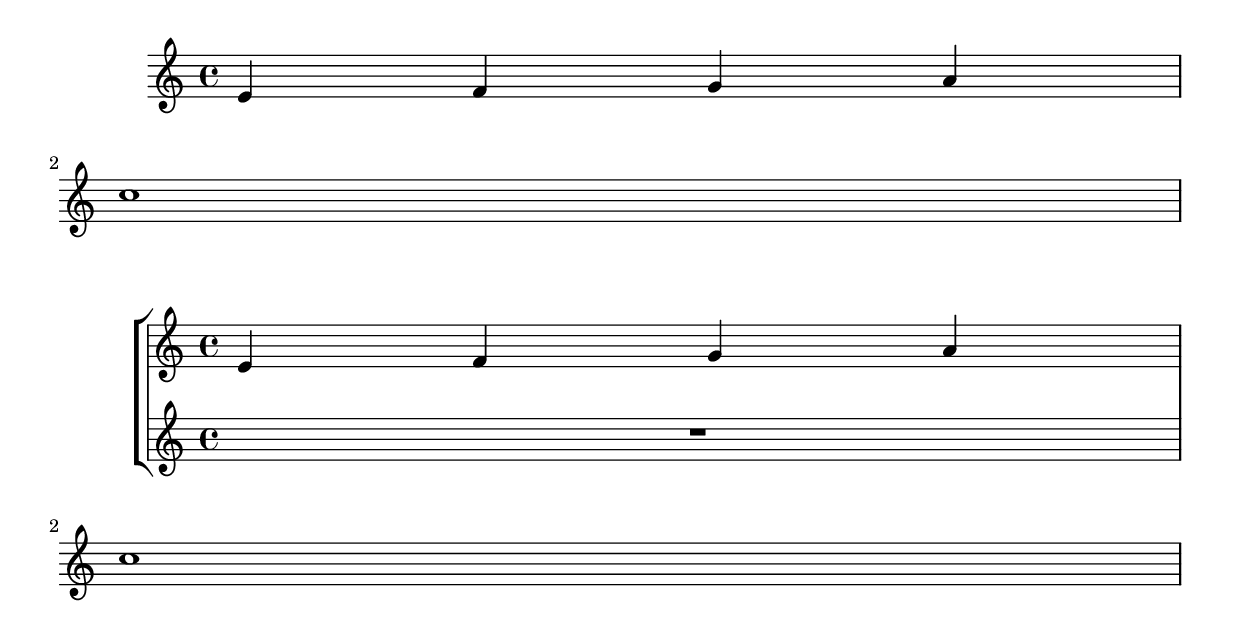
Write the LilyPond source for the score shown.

%% Do not edit this file; it is automatically
%% generated from LSR http://lsr.dsi.unimi.it
%% This file is in the public domain.
\version "2.13.10"

\header {
  lsrtags = "staff-notation, tweaks-and-overrides, breaks"

%% Translation of GIT committish: 45fc8488655f9ea122d1ec6e3328892618bd6971
  texidoces = "
El primer pentagrama vacío también se puede suprimir de la
partitura estableciendo la propiedad @code{remove-first} de
@code{VerticalAxisGroup}.  Esto se puede hacer globalmente dentro
del bloque @code{\\layout}, o localmente dentro del pentagrama
concreto que se quiere suprimir.  En este último caso, tenemos que
especificar el contexto (@code{Staff} se aplica sólo al pentagrama
actual) delante de la propiedad.

El pentagrama inferior del segundo grupo no se elimina, porque el
ajuste sólo se aplica al pentagrama concreto dentro del que se
escribe.

"
  doctitlees = "Quitar la primera línea vacía"

%% Translation of GIT committish: d96023d8792c8af202c7cb8508010c0d3648899d
  texidocde = "
Ein leeres Notensystem kann auch aus der ersten Zeile einer Partitur
entfernt werden, indem die Eigenschaft @code{remove-first} der
@code{VerticalAxisGroup}-Eigenschaft eingesetzt wird.  Das kann
man global in einer @code{\\layout}-Umgebung oder lokal in dem
bestimmten Notensystem machen, das entfernt werden soll.  In letzterem
Fall muss man den Kontext angeben.

Das untere Notensystem der zweiten Systemgruppe wird nicht entfernt,
weil in die Einstellungen in dem Schnipsel nur für das eine Notensystem
gültig sind.

"
  doctitlede = "Die erste leere Notenzeile auch entfernen"
%% Translation of GIT committish: d78027a94928ddcdd18fd6534cbe6d719f80b6e6
  texidocfr = "
Par défaut, le premier système comportera absolument toutes les portées.
Si vous voulez masquer les portées vides y compris pour le premier
système, vous devrez activer la propriété @code{remove-first} du
@code{VerticalAxisGroup}.  Mentionnée dans un bloc @code{\\layout},
cette commande agira de manière globale.  Pour qu'elle ne soit effective
que pour une portée individuelle, vous devrez également spécifier le
contexte (@code{Staff} pour qu'il ne concerne que la portée en cours) en
préfixe de la propriété. 

La première ligne inférieure du deuxième @code{StaffGroup} est bien
présente, pour la simple raison que le réglage en question ne s'applique
qu'à la portée dans laquelle il a été inscrit.

"
  doctitlefr = "Masquage de la première ligne si elle est vide"


  texidoc = "
The first empty staff can also be removed from the score by setting the
@code{VerticalAxisGroup} property @code{remove-first}. This can be done
globally inside the @code{\\layout} block, or locally inside the
specific staff that should be removed.  In the latter case, you have to
specify the context (@code{Staff} applies only to the current staff) in
front of the property.

The lower staff of the second staff group is not removed, because the
setting applies only to the specific staff inside of which it is
written.

"
  doctitle = "Removing the first empty line"
} % begin verbatim

\layout {
  \context {
    \RemoveEmptyStaffContext
    % To use the setting globally, uncomment the following line:
    % \override VerticalAxisGroup #'remove-first = ##t
  }
}
\new StaffGroup <<
  \new Staff \relative c' {
    e4 f g a \break
    c1
  }
  \new Staff {
    % To use the setting globally, comment this line,
    % uncomment the line in the \layout block above
    \override Staff.VerticalAxisGroup #'remove-first = ##t
    R1 \break
    R
  }
>>
\new StaffGroup <<
  \new Staff \relative c' {
    e4 f g a \break
    c1
  }
  \new Staff {
    R1 \break
    R
  }
>>

